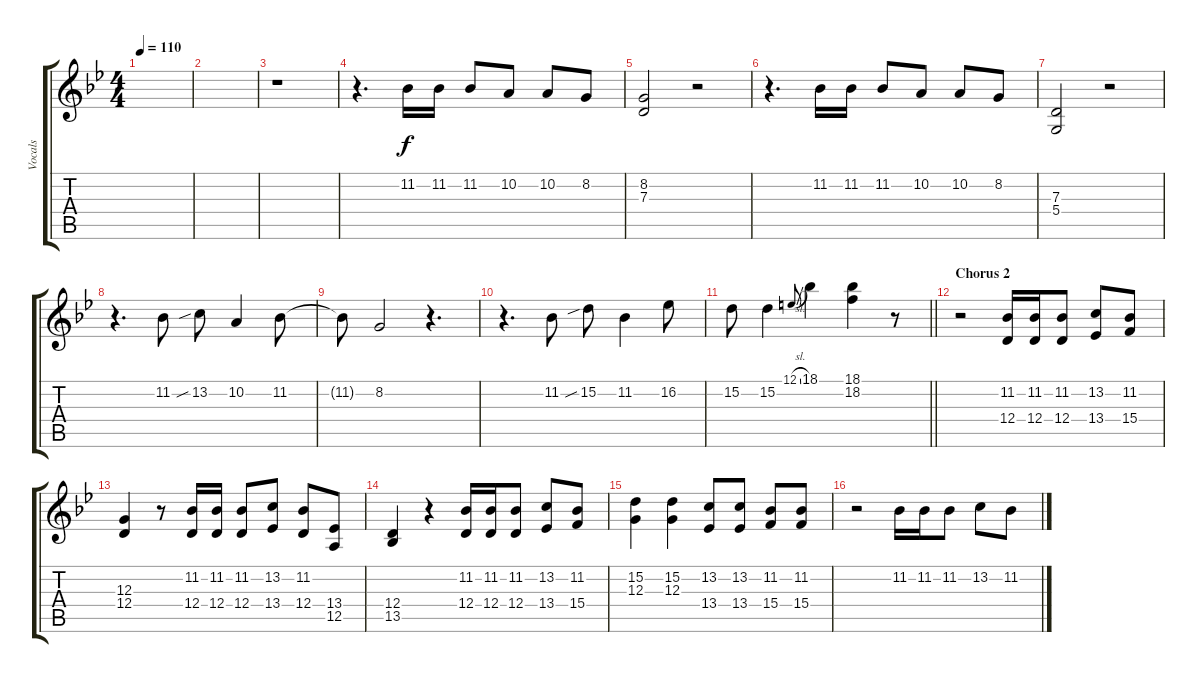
\track ("Vocals" "Vocals") {instrument tenorsax}
\staff {score tabs}
\tuning (E4 B3 G3 D3 A2 E2) {hide}
\ts (4 4)
\tempo 110
\clef g2
\ks bb
|
|
r.1 |
r.4{d} 11.2.16 11.2.16 11.2.8 10.2.8 10.2.8 8.2.8 |
(8.2 7.3).2 r.2 |
r.4{d} 11.2.16 11.2.16 11.2.8 10.2.8 10.2.8 8.2.8 |
(7.3 5.4).2 r.2 |
r.4{d} 11.2.8 13.2{sib}.8 10.2.4 11.2.8 |
11.2{t}.8 8.2.2 r.4{d} |
r.4{d} 11.2.8 15.2{sib}.8 11.2.4 16.2.8 |
\barLineRight lightlight
15.2.8 15.2.4 12.1{sl}.8{gr onbeat} 18.1.4 (18.1 18.2).4 r.8 |
\section ("" "Chorus 2")
r.2 (11.2 12.4).16 (11.2 12.4).16 (11.2 12.4).8 (13.2 13.4).8 (11.2 15.4).8 |
(12.3 12.4).4 r.8 (11.2 12.4).16 (11.2 12.4).16 (11.2 12.4).8 (13.2 13.4).8 (11.2 12.4).8 (13.4 12.5).8 |
(12.4 13.5).4 r.4 (11.2 12.4).16 (11.2 12.4).16 (11.2 12.4).8 (13.2 13.4).8 (11.2 15.4).8 |
(15.2 12.3).4 (15.2 12.3).4 (13.2 13.4).8 (13.2 13.4).8 (11.2 15.4).8 (11.2 15.4).8 |
r.2 11.2.16 11.2.16 11.2.8 13.2.8 11.2.8
